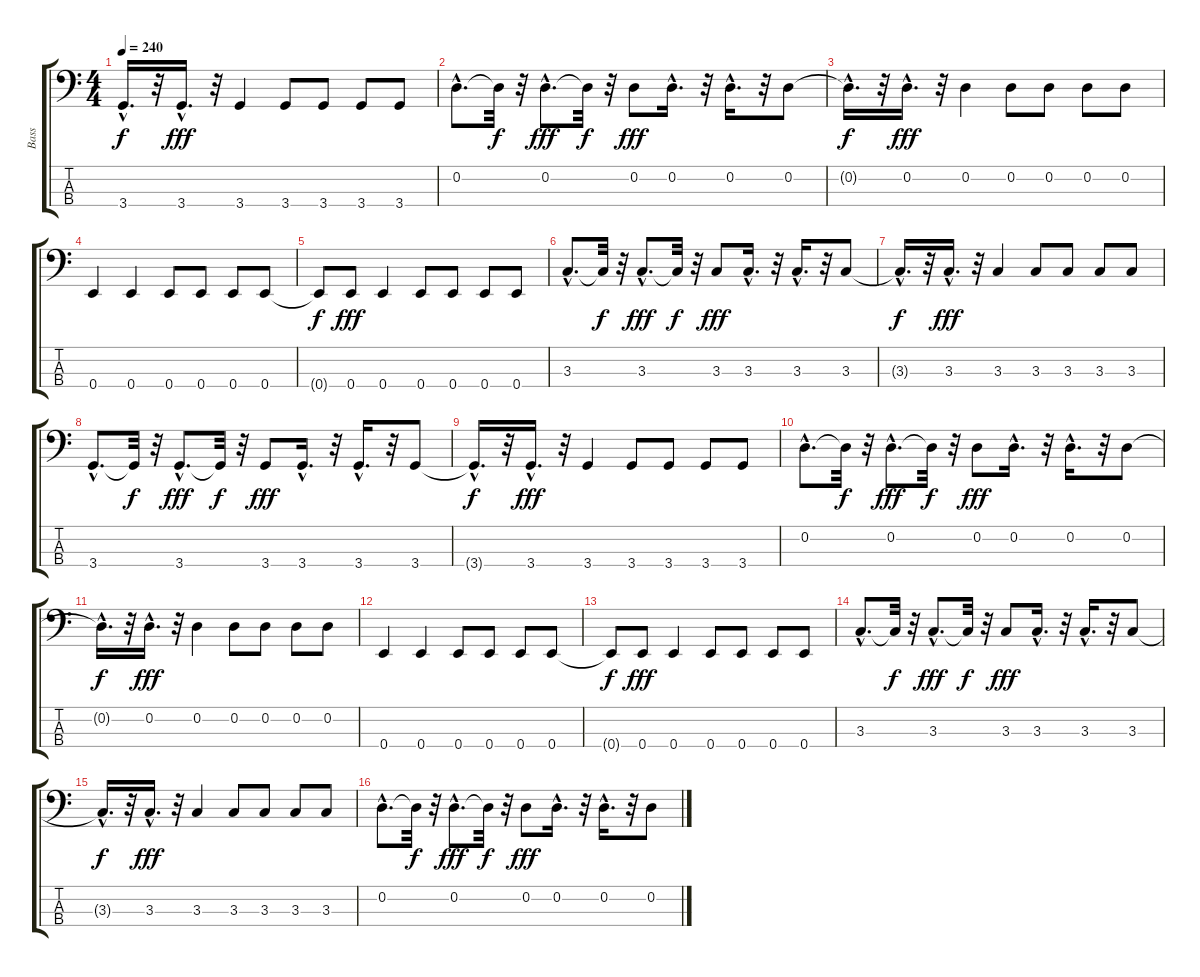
\track ("Bass" "Bass") {instrument electricbasspick}
\staff {score tabs}
\tuning (G2 D2 A1 E1) {hide}
\ts (4 4)
\tempo 240
\clef f4
\ks c
3.4{hac t}.16{d dy f} r.32 3.4{hac}.16{d dy fff} r.32 3.4.4 3.4.8 3.4.8 3.4.8 3.4.8 |
0.2{hac}.8{d} 0.2{t}.32{dy f} r.32 0.2{hac}.8{d dy fff} 0.2{t}.32{dy f} r.32 0.2.8{dy fff} 0.2{hac}.16{d} r.32 0.2{hac}.16{d} r.32 0.2.8 |
0.2{hac t}.16{d dy f} r.32 0.2{hac}.16{d dy fff} r.32 0.2.4 0.2.8 0.2.8 0.2.8 0.2.8 |
0.4.4 0.4.4 0.4.8 0.4.8 0.4.8 0.4.8 |
0.4{t}.8{dy f} 0.4.8{dy fff} 0.4.4 0.4.8 0.4.8 0.4.8 0.4.8 |
3.3{hac}.8{d} 3.3{t}.32{dy f} r.32 3.3{hac}.8{d dy fff} 3.3{t}.32{dy f} r.32 3.3.8{dy fff} 3.3{hac}.16{d} r.32 3.3{hac}.16{d} r.32 3.3.8 |
3.3{hac t}.16{d dy f} r.32 3.3{hac}.16{d dy fff} r.32 3.3.4 3.3.8 3.3.8 3.3.8 3.3.8 |
3.4{hac}.8{d} 3.4{t}.32{dy f} r.32 3.4{hac}.8{d dy fff} 3.4{t}.32{dy f} r.32 3.4.8{dy fff} 3.4{hac}.16{d} r.32 3.4{hac}.16{d} r.32 3.4.8 |
3.4{hac t}.16{d dy f} r.32 3.4{hac}.16{d dy fff} r.32 3.4.4 3.4.8 3.4.8 3.4.8 3.4.8 |
0.2{hac}.8{d} 0.2{t}.32{dy f} r.32 0.2{hac}.8{d dy fff} 0.2{t}.32{dy f} r.32 0.2.8{dy fff} 0.2{hac}.16{d} r.32 0.2{hac}.16{d} r.32 0.2.8 |
0.2{hac t}.16{d dy f} r.32 0.2{hac}.16{d dy fff} r.32 0.2.4 0.2.8 0.2.8 0.2.8 0.2.8 |
0.4.4 0.4.4 0.4.8 0.4.8 0.4.8 0.4.8 |
0.4{t}.8{dy f} 0.4.8{dy fff} 0.4.4 0.4.8 0.4.8 0.4.8 0.4.8 |
3.3{hac}.8{d} 3.3{t}.32{dy f} r.32 3.3{hac}.8{d dy fff} 3.3{t}.32{dy f} r.32 3.3.8{dy fff} 3.3{hac}.16{d} r.32 3.3{hac}.16{d} r.32 3.3.8 |
3.3{hac t}.16{d dy f} r.32 3.3{hac}.16{d dy fff} r.32 3.3.4 3.3.8 3.3.8 3.3.8 3.3.8 |
0.2{hac}.8{d} 0.2{t}.32{dy f} r.32 0.2{hac}.8{d dy fff} 0.2{t}.32{dy f} r.32 0.2.8{dy fff} 0.2{hac}.16{d} r.32 0.2{hac}.16{d} r.32 0.2.8
